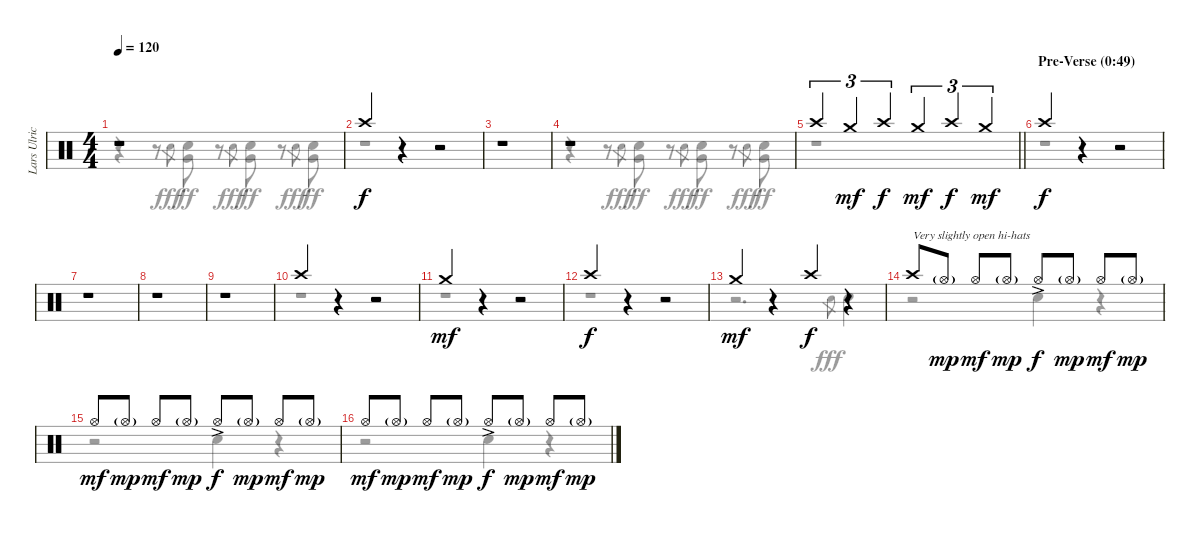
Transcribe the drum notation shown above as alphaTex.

\track ("Lars Ulrich Drums" "Lars Ulric") {instrument percussion}
\staff {score}
\articulation defaults
\voice
\ts (4 4)
\tempo 120
\clef neutral
\ks aminor
r.1{dy f} |
"Crash high (hit)".4 r.4 r.2 |
r.1 |
r.1 |
\barLineRight lightlight "Crash high (hit)".4{tu (3 2)} "Crash medium (hit)".4{tu (3 2) dy mf} "Crash high (hit)".4{tu (3 2) dy f} "Crash medium (hit)".4{tu (3 2) dy mf} "Crash high (hit)".4{tu (3 2) dy f} "Crash medium (hit)".4{tu (3 2) dy mf}
|
\section ("" "Pre-Verse (0:49)")
"Crash high (hit)".4{dy f} r.4 r.2 |
r.1 |
r.1 |
r.1 |
"Crash high (hit)".4 r.4 r.2 |
"Crash medium (hit)".4{dy mf} r.4 r.2 |
"Crash high (hit)".4{dy f} r.4 r.2 |
"Crash medium (hit)".4{dy mf} r.4 "Crash high (hit)".4{dy f} r.4 |
"Crash high (hit)".8{txt "Very slightly open hi-hats"} "Hi-Hat (open)"{g}.8{dy mp} "Hi-Hat (open)".8{dy mf} "Hi-Hat (open)"{g}.8{dy mp} "Hi-Hat (open)"{ac}.8{dy f} "Hi-Hat (open)"{g}.8{dy mp} "Hi-Hat (open)".8{dy mf} "Hi-Hat (open)"{g}.8{dy mp} |
"Hi-Hat (open)".8{dy mf} "Hi-Hat (open)"{g}.8{dy mp} "Hi-Hat (open)".8{dy mf} "Hi-Hat (open)"{g}.8{dy mp} "Hi-Hat (open)"{ac}.8{dy f} "Hi-Hat (open)"{g}.8{dy mp} "Hi-Hat (open)".8{dy mf} "Hi-Hat (open)"{g}.8{dy mp} |
"Hi-Hat (open)".8{dy mf} "Hi-Hat (open)"{g}.8{dy mp} "Hi-Hat (open)".8{dy mf} "Hi-Hat (open)"{g}.8{dy mp} "Hi-Hat (open)"{ac}.8{dy f} "Hi-Hat (open)"{g}.8{dy mp} "Hi-Hat (open)".8{dy mf} "Hi-Hat (open)"{g}.8{dy mp}
\voice
\clef neutral
\ottava regular
\simile none
\ks aminor
r.4{dy ff} r.8 "Electric Snare (hit)".8{gr dy fff} ("Electric Snare (hit)" "Very Low Tom (hit)").8{dy ff} r.8 "Electric Snare (hit)".8{gr dy fff} ("Electric Snare (hit)" "Very Low Tom (hit)").8{dy ff} r.8 "Electric Snare (hit)".8{gr dy fff} ("Electric Snare (hit)" "Very Low Tom (hit)").8{dy ff} |
r.1 |
r.1 |
r.4 r.8 "Electric Snare (hit)".8{gr dy fff} ("Electric Snare (hit)" "Very Low Tom (hit)").8{dy ff} r.8 "Electric Snare (hit)".8{gr dy fff} ("Electric Snare (hit)" "Very Low Tom (hit)").8{dy ff} r.8 "Electric Snare (hit)".8{gr dy fff} ("Electric Snare (hit)" "Very Low Tom (hit)").8{dy ff} |
\barLineRight lightlight
r.1 |
r.1 |
r.1 |
r.1 |
r.1 |
r.1 |
r.1 |
r.1 |
r.2{d} "Electric Snare (hit)".8{gr dy fff} "Electric Snare (hit)".4 |
r.2 "Electric Snare (hit)".4 r.4 |
r.2 "Electric Snare (hit)".4 r.4 |
r.2 "Electric Snare (hit)".4 r.4
